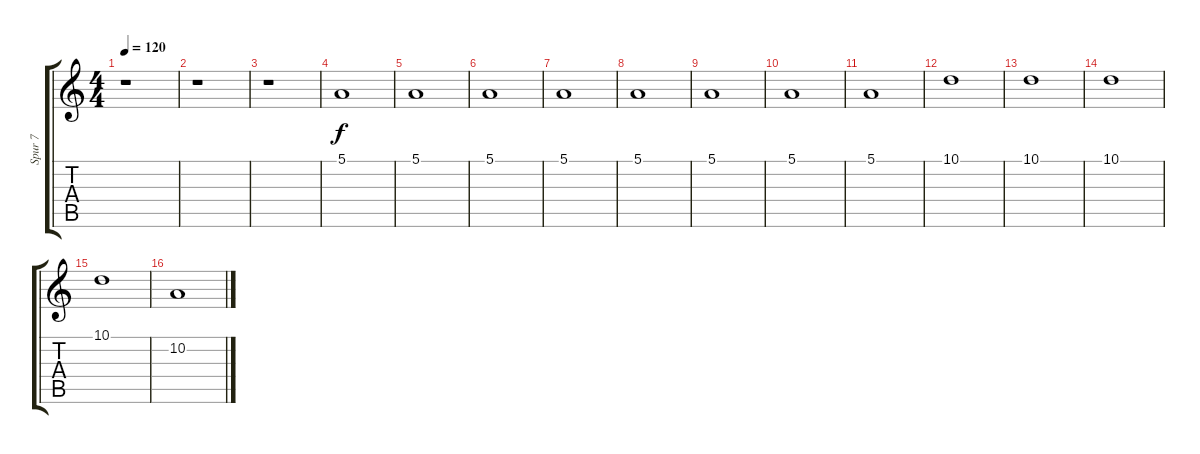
\track ("Spur 7" "Spur 7") {instrument whistle}
\staff {score tabs}
\tuning (E4 B3 G3 D3 A2 E2) {hide}
\ts (4 4)
\tempo 120
\clef g2
\ks c
r.1{dy f} |
r.1 |
r.1 |
5.1.1 |
5.1.1 |
5.1.1 |
5.1.1 |
5.1.1 |
5.1.1 |
5.1.1 |
5.1.1 |
10.1.1 |
10.1.1 |
10.1.1 |
10.1.1 |
10.2.1
